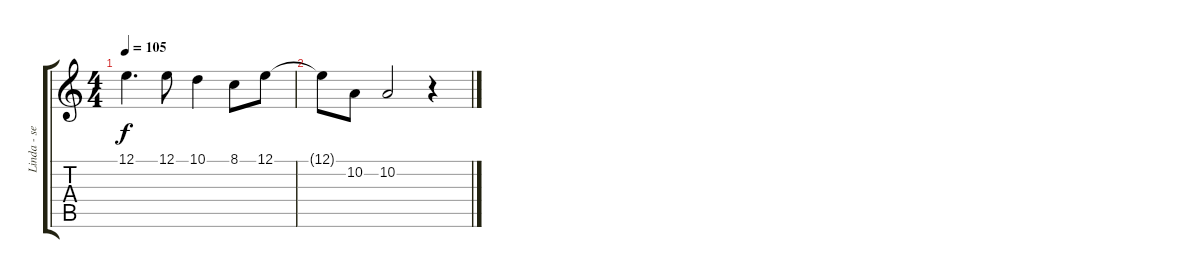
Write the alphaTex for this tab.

\track ("Linda - severniy veter" "Linda - se") {instrument celesta}
\staff {score tabs}
\tuning (E4 B3 G3 D3 A2 E2) {hide}
\ts (4 4)
\tempo 105
\clef g2
\ks c
12.1{t}.4{d dy f} 12.1.8 10.1.4 8.1.8 12.1.8 |
12.1{t}.8 10.2.8 10.2.2 r.4
